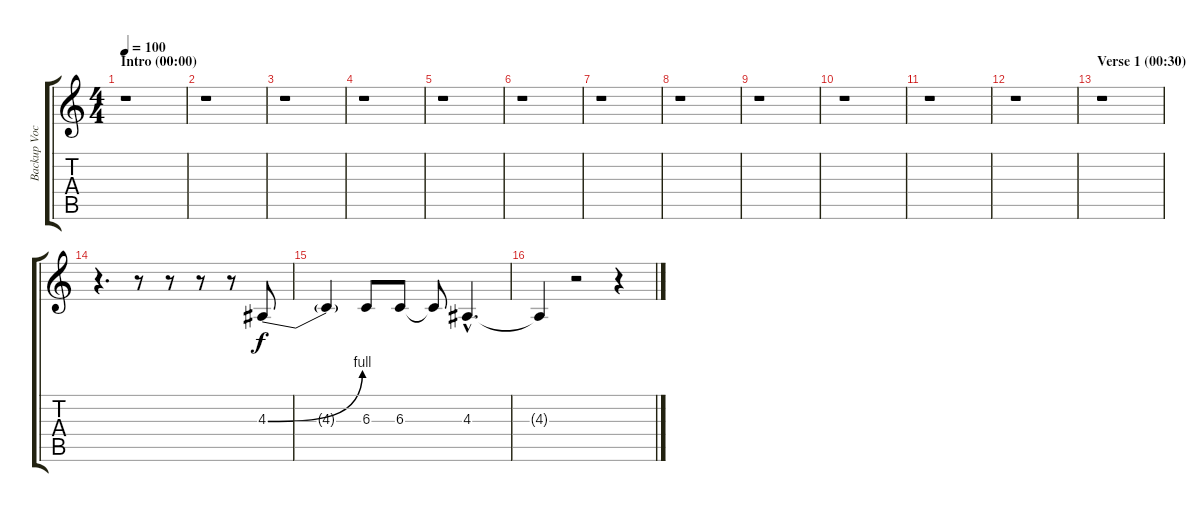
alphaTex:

\track ("Backup Vocals" "Backup Voc") {instrument pad4choir}
\staff {score tabs}
\tuning (Eb4 Bb3 Gb3 Db3 Ab2 Eb2) {hide}
\ts (4 4)
\section ("" "Intro (00:00)")
\tempo 100
\clef g2
\ks c
r.1{dy f instrument pad4choir} |
r.1 |
r.1 |
r.1 |
r.1 |
r.1 |
r.1 |
r.1 |
r.1 |
r.1 |
r.1 |
r.1 |
\section ("" "Verse 1 (00:30)")
r.1 |
r.4{d} r.8 r.8 r.8 r.8 4.3{be (bend 0 0 60 4)}.8 |
4.3{t}.4 6.3.8 6.3.8 6.3{t}.8 4.3{hac}.4{d} |
4.3{t}.4 r.2 r.4
